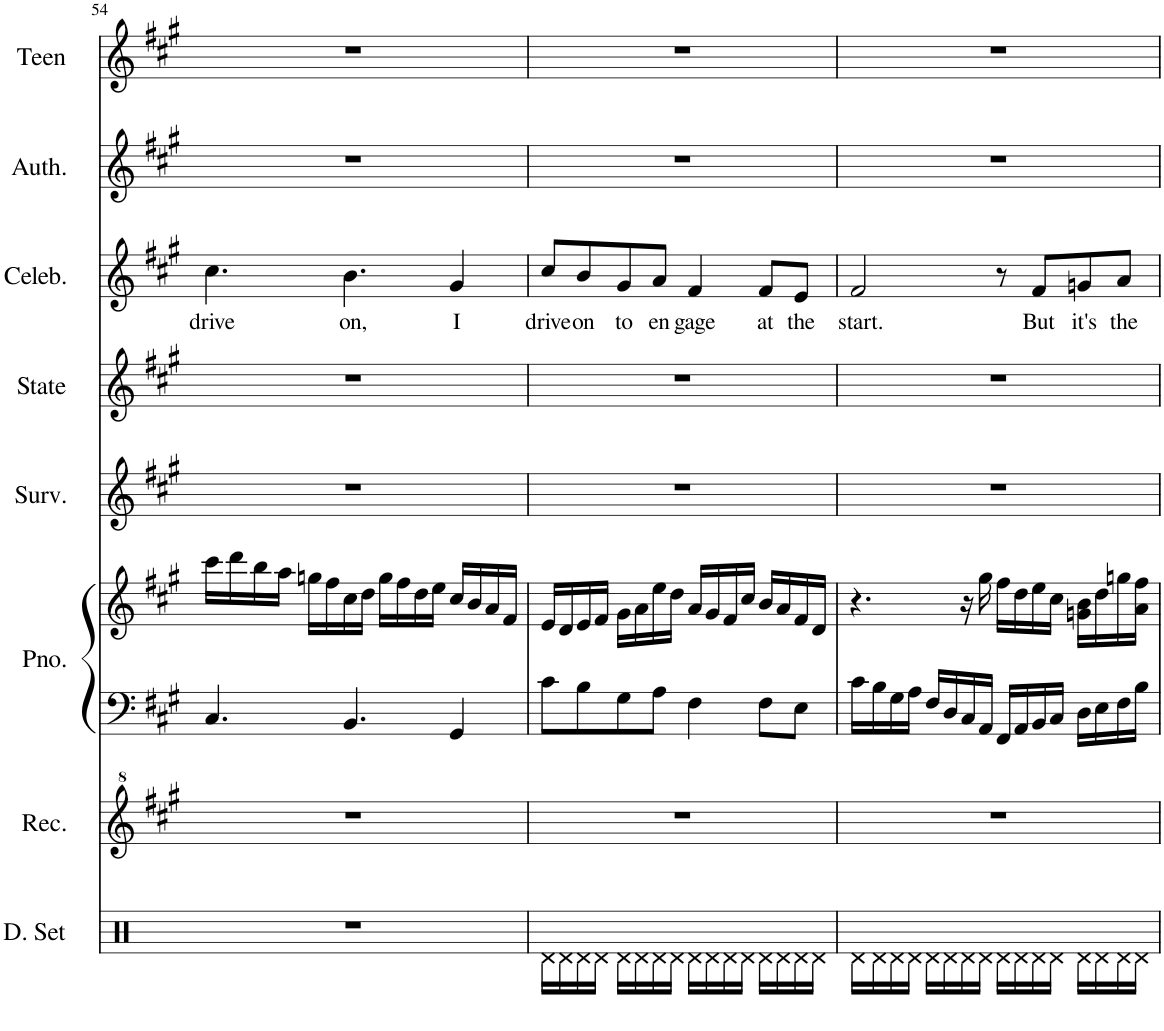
**kern	**kern	**kern	**kern	**kern	**kern	**kern	**text	**kern	**kern
*part8	*part7	*part6	*part6	*part5	*part4	*part3	*part3	*part2	*part1
*staff9	*staff8	*staff7	*staff6	*staff5	*staff4	*staff3	*staff3	*staff2	*staff1
*I"Drumset	*I"Recorder	*I"Piano	*	*I"Survivor Thea	*I"State Artist	*I"Celebrity Thea	*	*I"Author Thea	*I"Teen Thea
*I'D. Set	*I'Rec.	*I'Pno.	*	*I'Surv.	*I'State	*I'Celeb.	*	*I'Auth.	*I'Teen
!!LO:PB:g=z
*clefX	*clefG^2	*clefF4	*clefG2	*clefG2	*clefG2	*clefG2	*	*clefG2	*clefG2
*	*	*	*	*	*ITrd1c2	*	*	*	*
*k[f#]	*k[f#c#g#]	*k[f#c#g#]	*k[f#c#g#]	*k[f#c#g#]	*k[f#c#g#]	*k[f#c#g#]	*	*k[f#c#g#]	*k[f#c#g#]
*M4/4	*M4/4	*M4/4	*M4/4	*M4/4	*M4/4	*M4/4	*	*M4/4	*M4/4
=54	=54	=54	=54	=54	=54	=54	=54	=54	=54
!	!	!	!	!	!	!	!LO:LY:b	!	!
1r	1r	4.C#/	16ccc#\LL	1r	1r	4.cc#\	drive	1r	1r
.	.	.	16ddd\	.	.	.	.	.	.
.	.	.	16bb\	.	.	.	.	.	.
.	.	.	16aa\JJ	.	.	.	.	.	.
.	.	.	16ggn\LL	.	.	.	.	.	.
.	.	.	16ff#\	.	.	.	.	.	.
!	!	!	!	!	!	!	!LO:LY:b	!	!
.	.	4.BB/	16cc#\	.	.	4.b\	on,	.	.
.	.	.	16dd\JJ	.	.	.	.	.	.
.	.	.	16gg\LL	.	.	.	.	.	.
.	.	.	16ff#\	.	.	.	.	.	.
.	.	.	16dd\	.	.	.	.	.	.
.	.	.	16ee\JJ	.	.	.	.	.	.
!	!	!	!	!	!	!	!LO:LY:b	!	!
.	.	4GG#/	16cc#/LL	.	.	4g#/	I	.	.
.	.	.	16b/	.	.	.	.	.	.
.	.	.	16a/	.	.	.	.	.	.
.	.	.	16f#/JJ	.	.	.	.	.	.
=55	=55	=55	=55	=55	=55	=55	=55	=55	=55
!	!	!	!	!	!	!	!LO:LY:b	!	!
16Rd\LL	1r	8c#\L	16e/LL	1r	1r	8cc#/L	drive	1r	1r
16Rd\	.	.	16d/	.	.	.	.	.	.
!	!	!	!	!	!	!	!LO:LY:b	!	!
16Rd\	.	8B\	16e/	.	.	8b/	on	.	.
16Rd\JJ	.	.	16f#/JJ	.	.	.	.	.	.
!	!	!	!	!	!	!	!LO:LY:b	!	!
16Rd\LL	.	8G#\	16g#\LL	.	.	8g#/	to	.	.
16Rd\	.	.	16a\	.	.	.	.	.	.
!	!	!	!	!	!	!	!LO:LY:b	!	!
16Rd\	.	8A\J	16ee\	.	.	8a/J	en-	.	.
16Rd\JJ	.	.	16dd\JJ	.	.	.	.	.	.
!	!	!	!	!	!	!	!LO:LY:b	!	!
16Rd\LL	.	4F#\	16a/LL	.	.	4f#/	-gage	.	.
16Rd\	.	.	16g#/	.	.	.	.	.	.
16Rd\	.	.	16f#/	.	.	.	.	.	.
16Rd\JJ	.	.	16cc#/JJ	.	.	.	.	.	.
!	!	!	!	!	!	!	!LO:LY:b	!	!
16Rd\LL	.	8F#\L	16b/LL	.	.	8f#/L	at	.	.
16Rd\	.	.	16a/	.	.	.	.	.	.
!	!	!	!	!	!	!	!LO:LY:b	!	!
16Rd\	.	8E\J	16f#/	.	.	8e/J	the	.	.
16Rd\JJ	.	.	16d/JJ	.	.	.	.	.	.
=56	=56	=56	=56	=56	=56	=56	=56	=56	=56
!	!	!	!	!	!	!	!LO:LY:b	!	!
16Rd\LL	1r	16c#\LL	4.r	1r	1r	2f#/	start.	1r	1r
16Rd\	.	16B\	.	.	.	.	.	.	.
16Rd\	.	16G#\	.	.	.	.	.	.	.
16Rd\JJ	.	16A\JJ	.	.	.	.	.	.	.
16Rd\LL	.	16F#/LL	.	.	.	.	.	.	.
16Rd\	.	16D/	.	.	.	.	.	.	.
16Rd\	.	16C#/	16r	.	.	.	.	.	.
16Rd\JJ	.	16AA/JJ	16gg#\	.	.	.	.	.	.
16Rd\LL	.	16FF#/LL	16ff#\LL	.	.	8r	.	.	.
16Rd\	.	16AA/	16dd\	.	.	.	.	.	.
!	!	!	!	!	!	!	!LO:LY:b	!	!
16Rd\	.	16BB/	16ee\	.	.	8f#/L	But	.	.
16Rd\JJ	.	16C#/JJ	16cc#\JJ	.	.	.	.	.	.
!	!	!	!	!	!	!	!LO:LY:b	!	!
16Rd\LL	.	16D\LL	16gn\ 16b\LL	.	.	8gn/	it's	.	.
16Rd\	.	16E\	16dd\	.	.	.	.	.	.
!	!	!	!	!	!	!	!LO:LY:b	!	!
16Rd\	.	16F#\	16ggn\	.	.	8a/J	the	.	.
16Rd\JJ	.	16B\JJ	16a\ 16ff#\JJ	.	.	.	.	.	.
=	=	=	=	=	=	=	=	=	=
*-	*-	*-	*-	*-	*-	*-	*-	*-	*-
